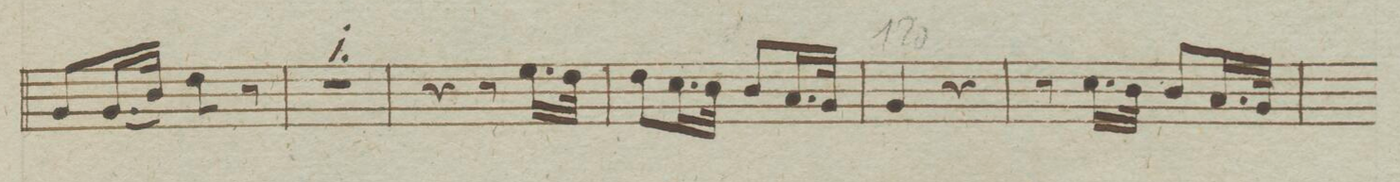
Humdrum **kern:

**kern	**dynam
*I"Violon e Violoncello	*
*clefF4	*
*k[b-e-]	*
*M2/4	*
8BB-/L	.
(16.BB-/L	.
32D/JJk)	.
8F\	.
8r	.
=111	=111
2r	.
=112	=112
4r	.
8r	.
16.G\LL	.
32F\JJk	.
=113	=113
8F\L	.
16.E-\L	.
32D\JJk	.
8D/L	.
16.C/L	.
32BB-/JJk	.
=114	=114
4BB-/	.
4r	.
=115	=115
8r	.
16.E-\LL	.
32D\JJk	.
8D/L	.
16.C/L	.
32BB-/JJk	.
=116	=116
*-	*-
